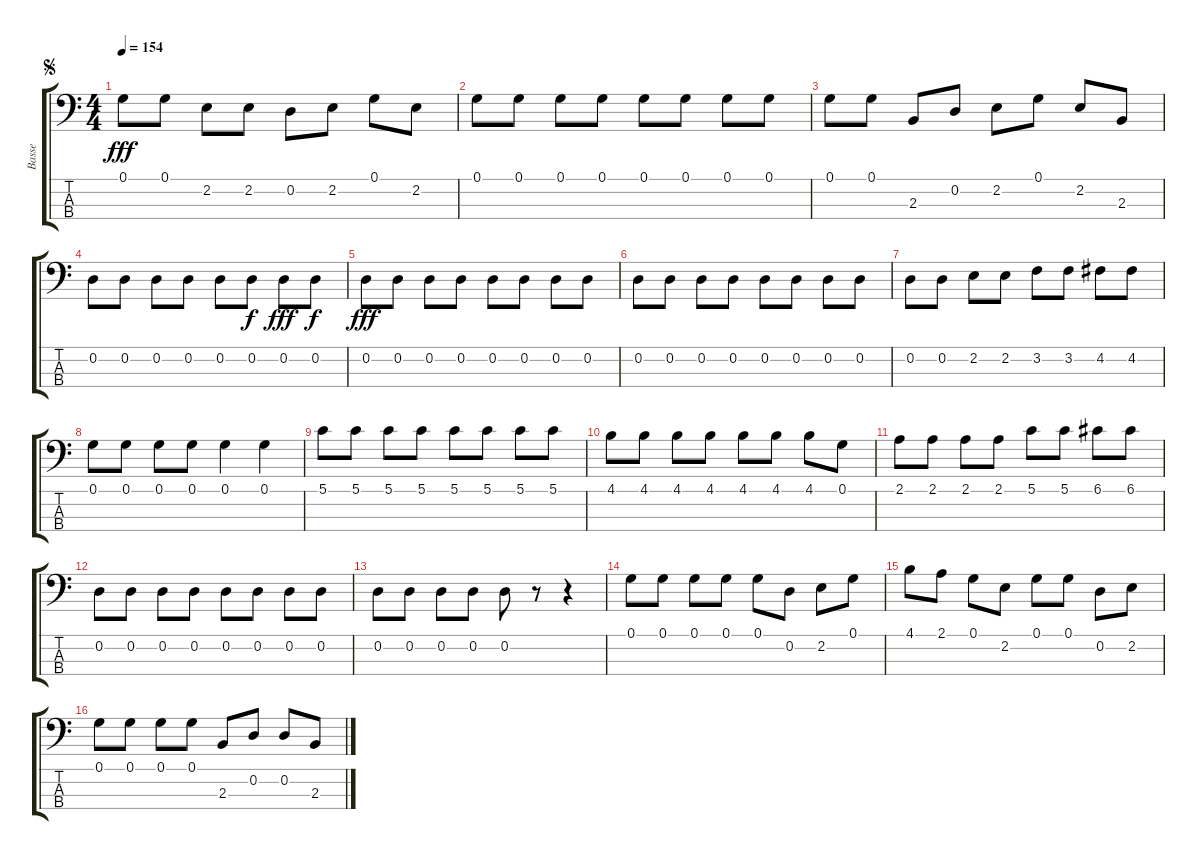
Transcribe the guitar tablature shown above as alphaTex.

\track ("Basse" "Basse") {instrument electricbassfinger}
\staff {score tabs}
\tuning (G2 D2 A1 E1) {hide}
\ts (4 4)
\jump segno
\tempo 154
\clef f4
\ks c
0.1.8{dy fff} 0.1.8 2.2.8 2.2.8 0.2.8 2.2.8 0.1.8 2.2.8 |
0.1.8 0.1.8 0.1.8 0.1.8 0.1.8 0.1.8 0.1.8 0.1.8 |
0.1.8 0.1.8 2.3.8 0.2.8 2.2.8 0.1.8 2.2.8 2.3.8 |
0.2.8 0.2.8 0.2.8 0.2.8 0.2.8 0.2.8{dy f} 0.2.8{dy fff} 0.2.8{dy f} |
0.2.8{dy fff} 0.2.8 0.2.8 0.2.8 0.2.8 0.2.8 0.2.8 0.2.8 |
0.2.8 0.2.8 0.2.8 0.2.8 0.2.8 0.2.8 0.2.8 0.2.8 |
0.2.8 0.2.8 2.2.8 2.2.8 3.2.8 3.2.8 4.2.8 4.2.8 |
0.1.8 0.1.8 0.1.8 0.1.8 0.1.4 0.1.4 |
5.1.8 5.1.8 5.1.8 5.1.8 5.1.8 5.1.8 5.1.8 5.1.8 |
4.1.8 4.1.8 4.1.8 4.1.8 4.1.8 4.1.8 4.1.8 0.1.8 |
2.1.8 2.1.8 2.1.8 2.1.8 5.1.8 5.1.8 6.1.8 6.1.8 |
0.2.8 0.2.8 0.2.8 0.2.8 0.2.8 0.2.8 0.2.8 0.2.8 |
0.2.8 0.2.8 0.2.8 0.2.8 0.2.8 r.8 r.4 |
0.1.8 0.1.8 0.1.8 0.1.8 0.1.8 0.2.8 2.2.8 0.1.8 |
4.1.8 2.1.8 0.1.8 2.2.8 0.1.8 0.1.8 0.2.8 2.2.8 |
0.1.8 0.1.8 0.1.8 0.1.8 2.3.8 0.2.8 0.2.8 2.3.8
